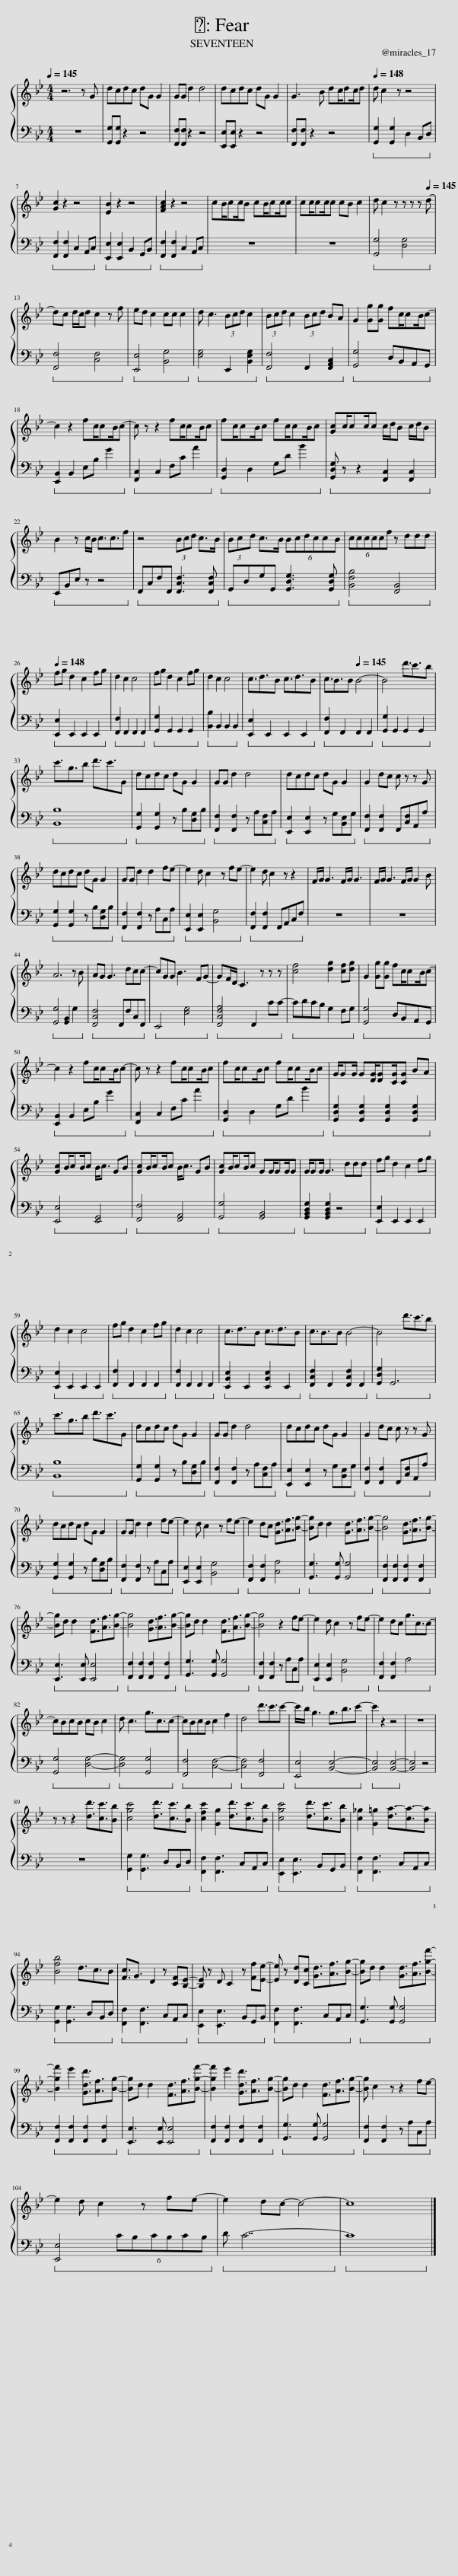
X:1
%%score { 1 | 2 }
L:1/8
Q:1/4=145
M:4/4
I:linebreak $
K:Bb
V:1 treble
V:2 bass
V:1
 z6 z G | dcdc dG G2 | GG d2 d4 | dcdc dG G2 | G3 B dc/dc/d | %5
[Q:1/4=148] d c2 z z4 |$ [Gc]2 z2 z4 | [EB]2 z2 z4 | [FAc]2 z2 z4 | cB/cc/B cB/cc/c | %10
 cc/cc/c cB c2 | d c2 z z z z[Q:1/4=145] d- |$ dc d/c/d c2 z f | ed c2 cc c2 | d c3 (3Bcd c2 | %15
 (3Bcd c2 (3Bcd BA | G2 [Gg][Gg] fc/cB/c- |$ c2 z2 fc/cB/c- | c z z2 fc/cB/c | fc/cB/c fc/cB/c | %20
 [Gc]c/cc/c c/d/B c/d/B |$ B2 z c/B/ c3/2c3/2f | z4 (3Bcd c>B | (3Bcd c>B (6:4:6BcdccB | (6:4:6cccccf z ddd |$ %25
[Q:1/4=148] fg d2 c2 fg | d2 c2 c4 | fg d2 c2 fg | d2 c2 c4 | c3/2d3/2B c3/2d3/2B | %30
 c3/2B3/2B[Q:1/4=145] B4- | B4 d'3/2c'3/2b |$ c'3/2g3/2b d'3/2c'3/2G | dcdc dG G2 | GG d2 d4 | %35
 dcdc dG G2 | G2 dc c z z G |$ dcdc dG G2 | GG d2 d2 fe- | e2 d c2 z fe- | %40
 e2 d c2 z z2 | F/G/ G3 F/G/ G3 | F/G/ G3 F/G/ G2 B |$ A6 z B | AG G3 dcc- | %45
 cGG B3 FG- | GF/D/ C3 z z z | [cf]4 [dg]2 [cf][dg] | G2 [Gg][Gg] fc/cB/c- |$ c2 z2 fc/cB/c- | %50
 c z z2 fc/cB/c | fc/cB/c fc/cB/c | G/GG/ G[DG]/[DG][CG]/[CG] BA |$ [Gc]B/cB/c B<c GB | [Gc]B/cB/c B<c GB | %55
 [Gc]B/cB/c GG/GG/G | G/GG/ G3 ddd | fg d2 c2 fg |$ d2 c2 c4 | fg d2 c2 fg | %60
 d2 c2 c4 | c3/2d3/2B c3/2d3/2B | c3/2B3/2B B4- | B4 d'3/2c'3/2b |$ c'3/2g3/2b d'3/2c'3/2G | %65
 dcdc dG G2 | GG d2 d4 | dcdc dG G2 | G2 dc c z z G |$ dcdc dG G2 | %70
 GG d2 d2 fe- | e2 d c2 z fe- | e2 dc [Gd]3/2[Af]3/2[Bg]- | [Bg]d d2 [Gd]3/2[Af]3/2[Bg]- | [Bg]4 [Gd]3/2[Af]3/2[Bg]- |$ %75
 [Bg]d d2 [Fd]3/2[Af]3/2[Bg]- | [Bg]4 [Gd]3/2[Af]3/2[Bg]- | [Bg]d d2 [Fd]3/2[Af]3/2[Bg]- | [Bg]4 z2 fe- | e2 d c2 z fe- | %80
 e2 dc g3/2c3/2c- |$ cBcB cB c2 | d c3 g3/2c3/2c- | cBcB c2 f2 | d4 d'3/2c'3/2c'- | %85
 c'/b/ g3 g3/2b3/2c'- | c'2 z2 z4 | z8 |$ z z z2 [dd']3/2[cc']3/2[Bb] | [cgc']4 [dd']3/2[cc']3/2[Bb] | %90
 [cfc']2 [Gg]2 [dd']3/2[cc']3/2[Bb] | [cgc']4 [dd']3/2[cc']3/2[Bb] | [c_g]2 [G=g]2 [da-]3/2[ca-]3/2[Ba] |$ [Bfb]4 d3/2c3/2B | [Fc]3/2G3/2 D2 z [CF][B,E]- | %95
 [B,E] z D C2 z [Ff][Ee]- | [Ee] z [Dd][Cc] [Gd]3/2[Af]3/2[Bg]- | [Bg]d d2 [Gd]3/2[Af]3/2[Bgf']- |$ [Bgf']2 e'2 [Gdd']3/2[Af]3/2[Bg]- | [Bg]d d2 [Fd]3/2[Af]3/2[Bgf']- | %100
 [Bgf']2 e'2 [Gdd']3/2[Af]3/2[Bg]- | [Bg]d d2 [Fd]3/2[Af]3/2[Bg]- | [Bg] c2 z z2 fe- |$ e2 d c2 z fe- | e2 dc- c4- | %105
 c8 |] %106
V:2
 z8 | [G,,G,][G,,G,] z2 z4 | [F,,F,][F,,F,] z2 z4 | [E,,E,][E,,E,] z2 z4 | [F,,F,][F,,F,] z2 z4 | %5
!ped! [G,,G,]2 [G,,G,]2 D,2 B,,D,!ped-up! |$!ped! [F,,F,]2 [F,,F,]2 C,2 A,,C,!ped-up! |!ped! [E,,E,]2 [E,,E,]2 B,,2 G,,B,,!ped-up! |!ped! [F,,F,]2 [F,,F,]2 C,2 A,,C,!ped-up! | z8 | %10
 z8 |!ped! [G,,G,]4 [D,G,]4!ped-up! |$!ped! [F,,F,]4 [C,F,]4!ped-up! |!ped! [E,,E,]4 [B,,G,]4!ped-up! |!ped! [E,G,]4 E,,2 [B,,E,G,]2!ped-up! | %15
!ped! [F,,F,]4 F,,2 [F,,A,,C,]2!ped-up! |!ped! [G,,G,]4 D,B,,A,,G,,!ped-up! |$!ped! [E,,B,,]2 B,,2 E,B, G2!ped-up! |!ped! [F,,C,]2 C,2 F,C A2!ped-up! |!ped! [G,,D,]2 D,2 G,D B2!ped-up! | %20
!ped! [G,,D,G,] z z2 [F,,C,]2 [F,,C,]2!ped-up! |$!ped! E,,B,,E, z z4!ped-up! |!ped! F,,C,F,F,, [F,,C,F,]3 [F,,C,F,]!ped-up! |!ped! G,,D,G,G,, [G,,D,G,]3 [G,,D,G,]!ped-up! |!ped! [B,,F,B,]4 [F,,B,,]4!ped-up! |$ %25
!ped! [E,,E,]2 E,,2 E,,2 E,,2!ped-up! |!ped! [F,,F,]2 F,,2 F,,2 F,,2!ped-up! |!ped! [G,,G,]2 G,,2 G,,2 G,,2!ped-up! |!ped! [B,,B,]2 B,,2 B,,2 B,,2!ped-up! |!ped! [E,,E,]2 E,,2 E,,2 E,,2!ped-up! | %30
!ped! [F,,F,]2 F,,2 F,,2 F,,2!ped-up! |!ped! [G,,G,]2 G,,2 G,,2 G,,2!ped-up! |$!ped! [B,,B,]8!ped-up! |!ped! [G,,G,]2 [G,,G,]2 z B,[D,G,]B,!ped-up! |!ped! [F,,F,]2 [F,,F,]2 z A,[C,F,]A,!ped-up! | %35
!ped! [E,,E,]2 [E,,E,]2 z G,[B,,E,]G,!ped-up! |!ped! [F,,F,]2 [F,,F,]2 F,,[C,F,]A,,A,!ped-up! |$!ped! [G,,G,]2 [G,,G,]2 z B,[D,G,]B,!ped-up! |!ped! [F,,F,]2 [F,,F,]2 z A,C,A,!ped-up! |!ped! [E,,E,]2 [E,,E,]2 [B,,G,]4!ped-up! | %40
!ped! [F,,F,]2 [F,,F,]2 F,,A,,C,F,!ped-up! | z8 | z8 |$!ped! [G,,G,]4 [G,,B,,]2 G,2!ped-up! |!ped! [F,,C,F,]4 F,,F,C,F,,!ped-up! | %45
!ped! E,,4 [E,G,]4!ped-up! |!ped! [F,,C,F,A,]4 F,,2 CC-!ped-up! |!ped! CDCB, G,2 F,G,!ped-up! |!ped! [G,,G,]4 D,B,,A,,G,,!ped-up! |$!ped! [E,,B,,]2 B,,2 E,B, G2!ped-up! | %50
!ped! [F,,C,]2 C,2 F,C A2!ped-up! |!ped! [G,,D,]2 D,2 G,D B2!ped-up! |!ped! [G,,D,G,]2 [G,,D,G,]2 [G,,D,G,]2 [G,,D,G,]2!ped-up! |$!ped! [E,,E,]4 [E,,G,,]4!ped-up! |!ped! [F,,F,]4 [F,,A,,]4!ped-up! | %55
!ped! [G,,G,]4 [G,,B,,]4!ped-up! |!ped! [G,,B,,D,G,]2 [G,,B,,D,G,]2 z4!ped-up! |!ped! [E,,E,]2 E,,2 E,,2 E,,2!ped-up! |$!ped! [E,,E,]2 E,,2 E,,2 E,,2!ped-up! |!ped! [F,,F,]2 F,,2 F,,2 F,,2!ped-up! | %60
!ped! [F,,F,]2 F,,2 F,,2 F,,2!ped-up! |!ped! [E,,B,,E,]2 E,,2 [E,,B,,E,]2 E,,2!ped-up! |!ped! [F,,C,F,]2 F,,2 [F,,C,F,]2 F,,2!ped-up! |!ped! [G,,D,G,]2 G,,6!ped-up! |$!ped! [B,,B,]8!ped-up! | %65
!ped! [G,,G,]2 [G,,G,]2 z B,[D,G,]B,!ped-up! |!ped! [F,,F,]2 [F,,F,]2 z A,[C,F,]A,!ped-up! |!ped! [E,,E,]2 [E,,E,]2 z G,[B,,E,]G,!ped-up! |!ped! [F,,F,]2 [F,,F,]2 F,,[C,F,]A,,A,!ped-up! |$!ped! [G,,G,]2 [G,,G,]2 z B,[D,G,]B,!ped-up! | %70
!ped! [F,,F,]2 [F,,F,]2 z A,C,A,!ped-up! |!ped! [E,,E,]2 [E,,E,]2 [B,,G,]4!ped-up! |!ped! [F,,F,]2 [F,,F,]2 [C,A,]4!ped-up! |!ped! [G,,G,]3 [G,,G,] [G,,G,]4!ped-up! |!ped! [F,,F,]2 [F,,F,]2 [F,,F,]2 [F,,F,]2!ped-up! |$ %75
!ped! [E,,E,]3 [E,,E,] [E,,E,]4!ped-up! |!ped! [F,,F,]2 [F,,F,]2 [F,,F,]2 [F,,F,]2!ped-up! |!ped! [G,,G,]3 [G,,G,] [G,,G,]4!ped-up! |!ped! [F,,F,]2 [F,,F,]2 z A,C,A,!ped-up! |!ped! [E,,E,]2 [E,,E,]2 [B,,G,]4!ped-up! | %80
!ped! [F,,F,]2 [F,,F,]2 A,4!ped-up! |$!ped! [G,,G,]4 [D,G,]4-!ped-up! |!ped! [D,G,]4 [G,,G,]4!ped-up! |!ped! [F,,F,]4 [C,F,]4-!ped-up! |!ped! [C,F,]4 [F,,F,]4!ped-up! | %85
!ped! [E,,E,]4 [B,,E,]4-!ped-up! |!ped! [B,,E,]4 [B,,E,]4-!ped-up! | [B,,E,]4 z4 |$ z8 |!ped! [G,,G,]2 [G,,G,]3 D,B,,D,!ped-up! | %90
!ped! [F,,F,]2 [F,,F,]3 C,A,,C,!ped-up! |!ped! [E,,E,]2 [E,,E,]3 B,,G,,B,,!ped-up! |!ped! [F,,F,]2 [F,,F,]3 C,A,,C,!ped-up! |$!ped! [G,,G,]2 [G,,G,]3 D,B,,D,!ped-up! |!ped! [F,,F,]2 [F,,F,]3 C,A,,C,!ped-up! | %95
!ped! [E,,E,]2 [E,,E,]3 B,,G,,B,,!ped-up! |!ped! [F,,F,]2 [F,,F,]3 C,A,,C,!ped-up! |!ped! [G,,G,]3 [G,,G,] [G,,G,]4!ped-up! |$!ped! [F,,F,]2 [F,,F,]2 [F,,F,]2 [F,,F,]2!ped-up! |!ped! [E,,E,]3 [E,,E,] [E,,E,]4!ped-up! | %100
!ped! [F,,F,]2 [F,,F,]2 [F,,F,]2 [F,,F,]2!ped-up! |!ped! [G,,G,]3 [G,,G,] [G,,G,]4!ped-up! |!ped! [F,,F,]2 [F,,F,]2 z A,C,A,!ped-up! |$!ped! [E,,E,]4 (6:4:6CB,CB,CB,!ped-up! |!ped! D C7-!ped-up! | %105
!ped! C8!ped-up! |] %106
